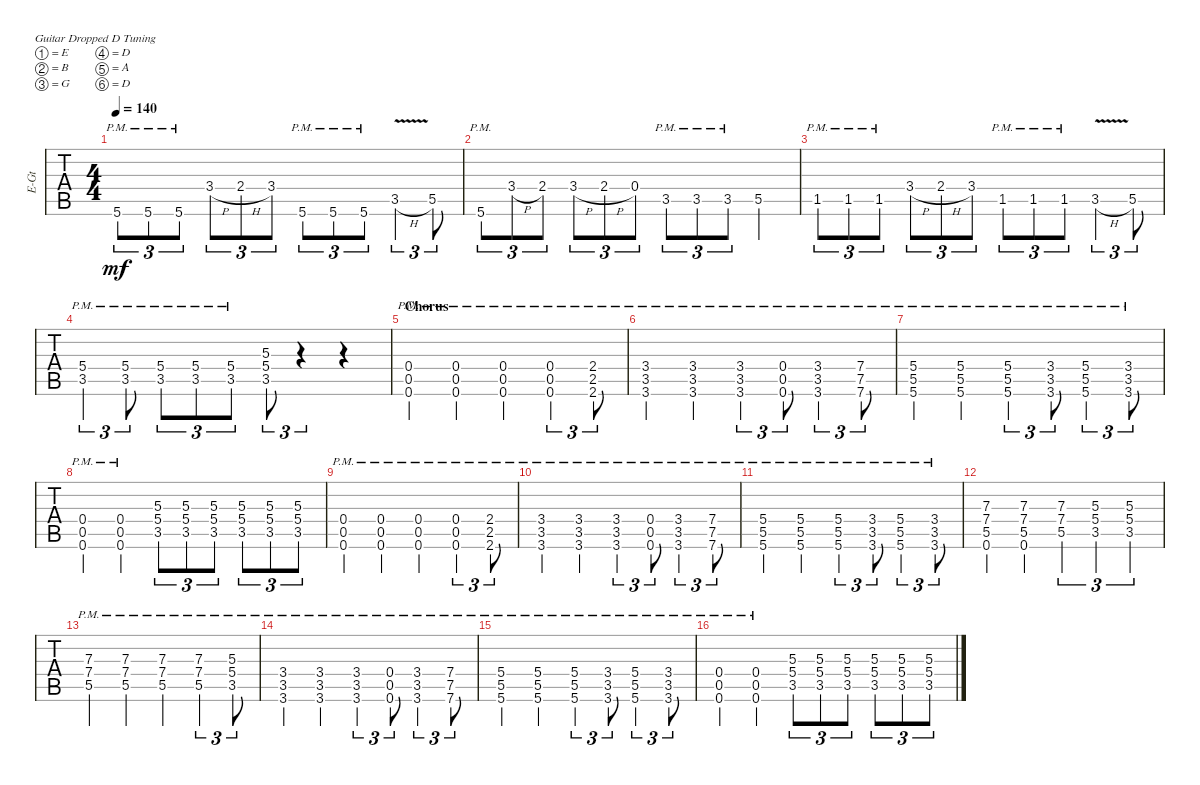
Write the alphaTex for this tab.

\defaultSystemsLayout 4
\bracketExtendMode groupsimilarinstruments
\multiBarRest
\otherSystemsTrackNameOrientation horizontal
\track ("Matthew" "E-Gt") {instrument distortionguitar}
\staff {tabs}
\tuning (E4 B3 G3 D3 A2 D2)
\ts (4 4)
\tempo 140
\clef g2
\ks c
5.6{pm}.8{tu (3 2) dy mf} 5.6{pm}.8{tu (3 2)} 5.6{pm}.8{tu (3 2)} 3.4{h}.8{tu (3 2)} 2.4{h}.8{tu (3 2)} 3.4.8{tu (3 2)} 5.6{pm}.8{tu (3 2)} 5.6{pm}.8{tu (3 2)} 5.6{pm}.8{tu (3 2)} 3.5{v h}.4{tu (3 2)} 5.5.8{tu (3 2)} |
5.6{pm}.8{tu (3 2)} 3.4{h}.8{tu (3 2)} 2.4.8{tu (3 2)} 3.4{h}.8{tu (3 2)} 2.4{h}.8{tu (3 2)} 0.4.8{tu (3 2)} 3.5{pm}.8{tu (3 2)} 3.5{pm}.8{tu (3 2)} 3.5{pm}.8{tu (3 2)} 5.5.4 |
1.5{pm acc #}.8{tu (3 2)} 1.5{pm acc #}.8{tu (3 2)} 1.5{pm acc #}.8{tu (3 2)} 3.4{h}.8{tu (3 2)} 2.4{h}.8{tu (3 2)} 3.4.8{tu (3 2)} 1.5{pm acc #}.8{tu (3 2)} 1.5{pm acc #}.8{tu (3 2)} 1.5{pm acc #}.8{tu (3 2)} 3.5{v h}.4{tu (3 2)} 5.5.8{tu (3 2)} |
(3.5{pm} 5.4{pm}).4{tu (3 2)} (3.5{pm} 5.4{pm}).8{tu (3 2)} (3.5{pm} 5.4{pm}).8{tu (3 2)} (3.5{pm} 5.4{pm}).8{tu (3 2)} (3.5{pm} 5.4{pm}).8{tu (3 2)} (3.5 5.4 5.3).8{tu (3 2)} r.4{tu (3 2)} r.4 |
\section ("" "Chorus")
(0.6{pm} 0.5{pm} 0.4{pm}).4 (0.6{pm} 0.5{pm} 0.4{pm}).4 (0.6{pm} 0.5{pm} 0.4{pm}).4 (0.6{pm} 0.5{pm} 0.4{pm}).4{tu (3 2)} (2.6{pm} 2.5{pm} 2.4{pm}).8{tu (3 2)} |
(3.6{pm} 3.5{pm} 3.4{pm}).4 (3.6{pm} 3.5{pm} 3.4{pm}).4 (3.6{pm} 3.5{pm} 3.4{pm}).4{tu (3 2)} (0.6{pm} 0.5{pm} 0.4{pm}).8{tu (3 2)} (3.6{pm} 3.5{pm} 3.4{pm}).4{tu (3 2)} (7.6{pm} 7.5{pm} 7.4{pm}).8{tu (3 2)} |
(5.6{pm} 5.5{pm} 5.4{pm}).4 (5.6{pm} 5.5{pm} 5.4{pm}).4 (5.6{pm} 5.5{pm} 5.4{pm}).4{tu (3 2)} (3.6{pm} 3.5{pm} 3.4{pm}).8{tu (3 2)} (5.6{pm} 5.5{pm} 5.4{pm}).4{tu (3 2)} (3.6{pm} 3.5{pm} 3.4{pm}).8{tu (3 2)} |
(0.6{pm} 0.5{pm} 0.4{pm}).4 (0.6{pm} 0.5{pm} 0.4{pm}).4 (3.5 5.4 5.3).8{tu (3 2)} (3.5 5.4 5.3).8{tu (3 2)} (3.5 5.4 5.3).8{tu (3 2)} (3.5 5.4 5.3).8{tu (3 2)} (3.5 5.4 5.3).8{tu (3 2)} (3.5 5.4 5.3).8{tu (3 2)} |
(0.6{pm} 0.5{pm} 0.4{pm}).4 (0.6{pm} 0.5{pm} 0.4{pm}).4 (0.6{pm} 0.5{pm} 0.4{pm}).4 (0.6{pm} 0.5{pm} 0.4{pm}).4{tu (3 2)} (2.6{pm} 2.5{pm} 2.4{pm}).8{tu (3 2)} |
(3.6{pm} 3.5{pm} 3.4{pm}).4 (3.6{pm} 3.5{pm} 3.4{pm}).4 (3.6{pm} 3.5{pm} 3.4{pm}).4{tu (3 2)} (0.6{pm} 0.5{pm} 0.4{pm}).8{tu (3 2)} (3.6{pm} 3.5{pm} 3.4{pm}).4{tu (3 2)} (7.6{pm} 7.5{pm} 7.4{pm}).8{tu (3 2)} |
(5.6{pm} 5.5{pm} 5.4{pm}).4 (5.6{pm} 5.5{pm} 5.4{pm}).4 (5.6{pm} 5.5{pm} 5.4{pm}).4{tu (3 2)} (3.6{pm} 3.5{pm} 3.4{pm}).8{tu (3 2)} (5.6{pm} 5.5{pm} 5.4{pm}).4{tu (3 2)} (3.6{pm} 3.5{pm} 3.4{pm}).8{tu (3 2)} |
(0.6 5.5 7.4 7.3).4 (0.6 5.5 7.4 7.3).4 (5.5 7.4 7.3).4{tu (3 2)} (3.5 5.4 5.3).4{tu (3 2)} (3.5 5.4 5.3).4{tu (3 2)} |
(5.5{pm} 7.4{pm} 7.3{pm}).4 (5.5{pm} 7.4{pm} 7.3{pm}).4 (5.5{pm} 7.4{pm} 7.3{pm}).4 (5.5{pm} 7.4{pm} 7.3{pm}).4{tu (3 2)} (3.5{pm} 5.4{pm} 5.3{pm}).8{tu (3 2)} |
(3.6{pm} 3.5{pm} 3.4{pm}).4 (3.6{pm} 3.5{pm} 3.4{pm}).4 (3.6{pm} 3.5{pm} 3.4{pm}).4{tu (3 2)} (0.6{pm} 0.5{pm} 0.4{pm}).8{tu (3 2)} (3.6{pm} 3.5{pm} 3.4{pm}).4{tu (3 2)} (7.6{pm} 7.5{pm} 7.4{pm}).8{tu (3 2)} |
(5.6{pm} 5.5{pm} 5.4{pm}).4 (5.6{pm} 5.5{pm} 5.4{pm}).4 (5.6{pm} 5.5{pm} 5.4{pm}).4{tu (3 2)} (3.6{pm} 3.5{pm} 3.4{pm}).8{tu (3 2)} (5.6{pm} 5.5{pm} 5.4{pm}).4{tu (3 2)} (3.6{pm} 3.5{pm} 3.4{pm}).8{tu (3 2)} |
(0.6{pm} 0.5{pm} 0.4{pm}).4 (0.6{pm} 0.5{pm} 0.4{pm}).4 (3.5 5.4 5.3).8{tu (3 2)} (3.5 5.4 5.3).8{tu (3 2)} (3.5 5.4 5.3).8{tu (3 2)} (3.5 5.4 5.3).8{tu (3 2)} (3.5 5.4 5.3).8{tu (3 2)} (3.5 5.4 5.3).8{tu (3 2)}
